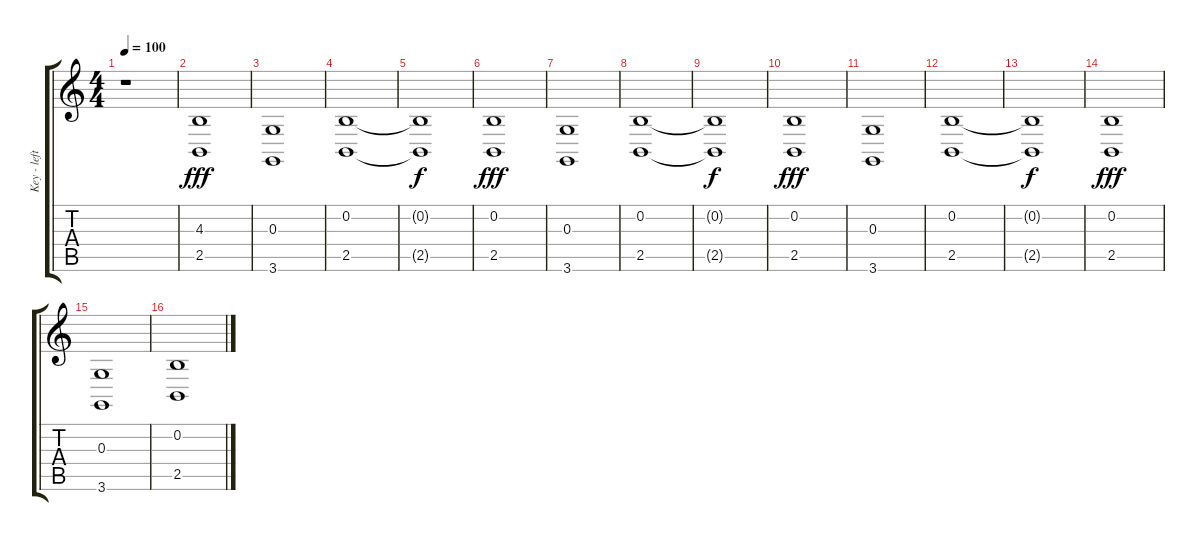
\track ("Key - left" "Key - left") {instrument synthstrings1}
\staff {score tabs}
\tuning (E4 B3 G3 D3 A2 E2) {hide}
\ts (4 4)
\tempo 100
\clef g2
\ks c
r.1{dy fff instrument synthstrings1} |
(4.3 2.5).1 |
(0.3 3.6).1 |
(0.2 2.5).1 |
(0.2{t} 2.5{t}).1{dy f} |
(0.2 2.5).1{dy fff} |
(0.3 3.6).1 |
(0.2 2.5).1 |
(0.2{t} 2.5{t}).1{dy f} |
(0.2 2.5).1{dy fff} |
(0.3 3.6).1 |
(0.2 2.5).1 |
(0.2{t} 2.5{t}).1{dy f} |
(0.2 2.5).1{dy fff} |
(0.3 3.6).1 |
(0.2 2.5).1
